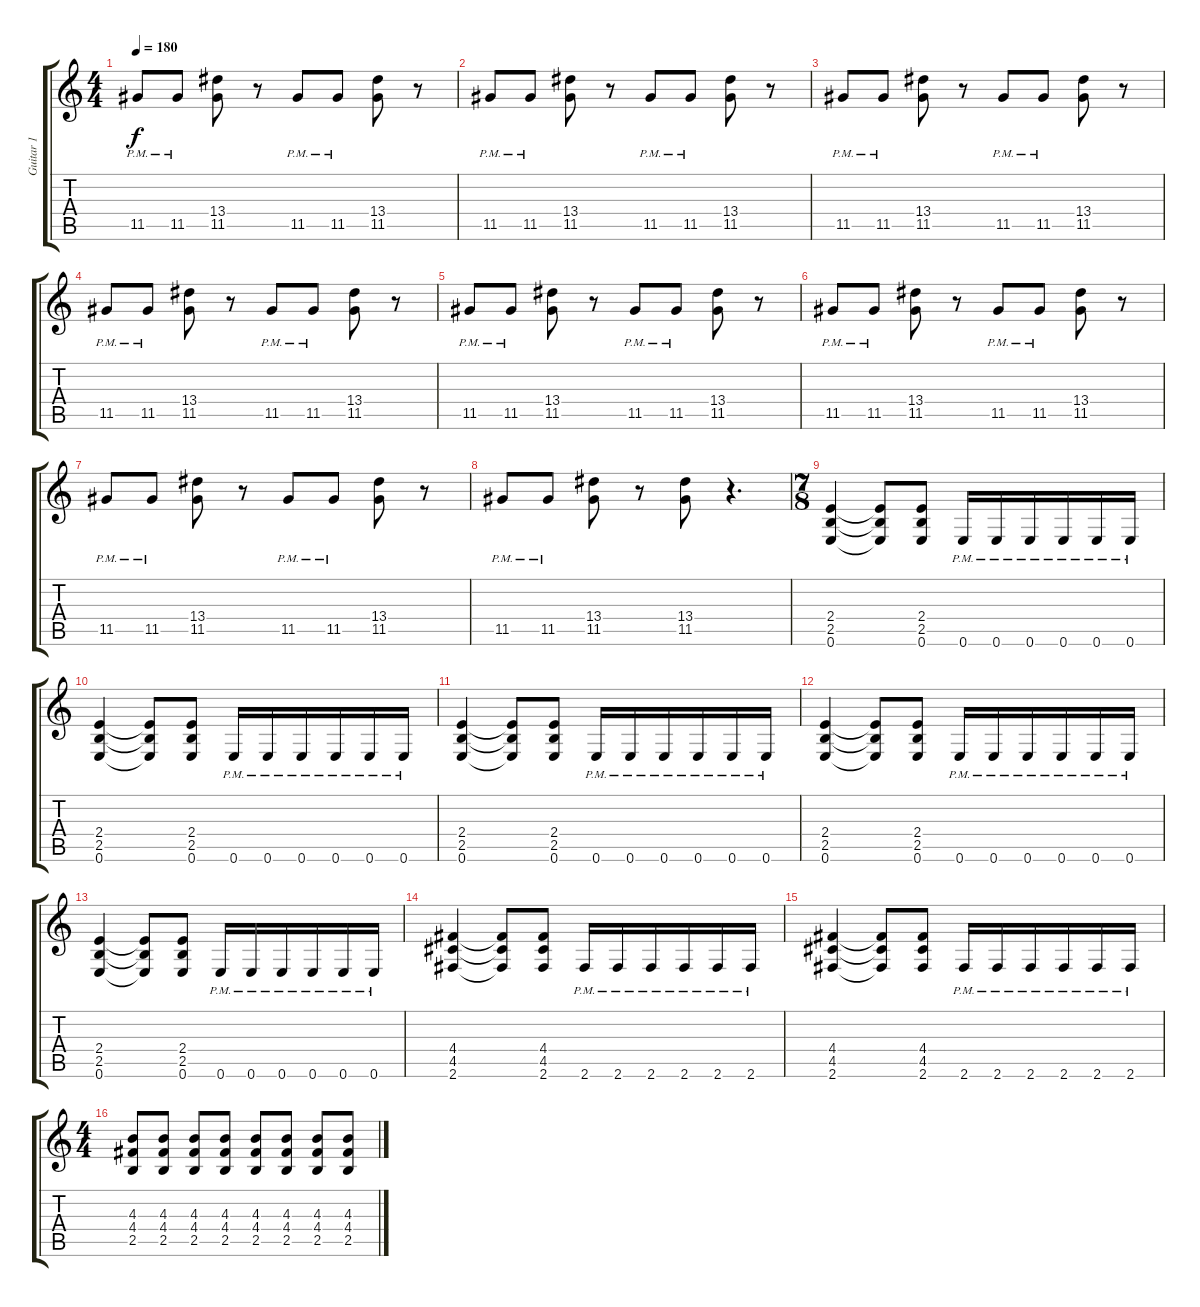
\track ("Guitar 1" "Guitar 1") {instrument overdrivenguitar}
\staff {score tabs}
\tuning (E4 B3 G3 D3 A2 E2) {hide}
\ts (4 4)
\tempo 180
\clef g2
\ks c
11.5{pm}.8{dy f instrument overdrivenguitar} 11.5{pm}.8 (13.4 11.5).8 r.8 11.5{pm}.8 11.5{pm}.8 (13.4 11.5).8 r.8 |
11.5{pm}.8{instrument overdrivenguitar} 11.5{pm}.8 (13.4 11.5).8 r.8 11.5{pm}.8 11.5{pm}.8 (13.4 11.5).8 r.8 |
11.5{pm}.8{instrument overdrivenguitar} 11.5{pm}.8 (13.4 11.5).8 r.8 11.5{pm}.8 11.5{pm}.8 (13.4 11.5).8 r.8 |
11.5{pm}.8{instrument overdrivenguitar} 11.5{pm}.8 (13.4 11.5).8 r.8 11.5{pm}.8 11.5{pm}.8 (13.4 11.5).8 r.8 |
11.5{pm}.8{instrument overdrivenguitar} 11.5{pm}.8 (13.4 11.5).8 r.8 11.5{pm}.8 11.5{pm}.8 (13.4 11.5).8 r.8 |
11.5{pm}.8{instrument overdrivenguitar} 11.5{pm}.8 (13.4 11.5).8 r.8 11.5{pm}.8 11.5{pm}.8 (13.4 11.5).8 r.8 |
11.5{pm}.8{instrument overdrivenguitar} 11.5{pm}.8 (13.4 11.5).8 r.8 11.5{pm}.8 11.5{pm}.8 (13.4 11.5).8 r.8 |
11.5{pm}.8{instrument overdrivenguitar} 11.5{pm}.8 (13.4 11.5).8 r.8 (13.4 11.5).8 r.4{d} |
\ts (7 8)
(2.4 2.5 0.6).4 (2.4{t} 2.5{t} 0.6{t}).8 (2.4 2.5 0.6).8 0.6{pm}.16 0.6{pm}.16 0.6{pm}.16 0.6{pm}.16 0.6{pm}.16 0.6{pm}.16 |
(2.4 2.5 0.6).4 (2.4{t} 2.5{t} 0.6{t}).8 (2.4 2.5 0.6).8 0.6{pm}.16 0.6{pm}.16 0.6{pm}.16 0.6{pm}.16 0.6{pm}.16 0.6{pm}.16 |
(2.4 2.5 0.6).4 (2.4{t} 2.5{t} 0.6{t}).8 (2.4 2.5 0.6).8 0.6{pm}.16 0.6{pm}.16 0.6{pm}.16 0.6{pm}.16 0.6{pm}.16 0.6{pm}.16 |
(2.4 2.5 0.6).4 (2.4{t} 2.5{t} 0.6{t}).8 (2.4 2.5 0.6).8 0.6{pm}.16 0.6{pm}.16 0.6{pm}.16 0.6{pm}.16 0.6{pm}.16 0.6{pm}.16 |
(2.4 2.5 0.6).4 (2.4{t} 2.5{t} 0.6{t}).8 (2.4 2.5 0.6).8 0.6{pm}.16 0.6{pm}.16 0.6{pm}.16 0.6{pm}.16 0.6{pm}.16 0.6{pm}.16 |
(4.4 4.5 2.6).4 (4.4{t} 4.5{t} 2.6{t}).8 (4.4 4.5 2.6).8 2.6{pm}.16 2.6{pm}.16 2.6{pm}.16 2.6{pm}.16 2.6{pm}.16 2.6{pm}.16 |
(4.4 4.5 2.6).4 (4.4{t} 4.5{t} 2.6{t}).8 (4.4 4.5 2.6).8 2.6{pm}.16 2.6{pm}.16 2.6{pm}.16 2.6{pm}.16 2.6{pm}.16 2.6{pm}.16 |
\ts (4 4)
(4.3 4.4 2.5).8{volume 13} (4.3 4.4 2.5).8 (4.3 4.4 2.5).8 (4.3 4.4 2.5).8 (4.3 4.4 2.5).8 (4.3 4.4 2.5).8 (4.3 4.4 2.5).8 (4.3 4.4 2.5).8
